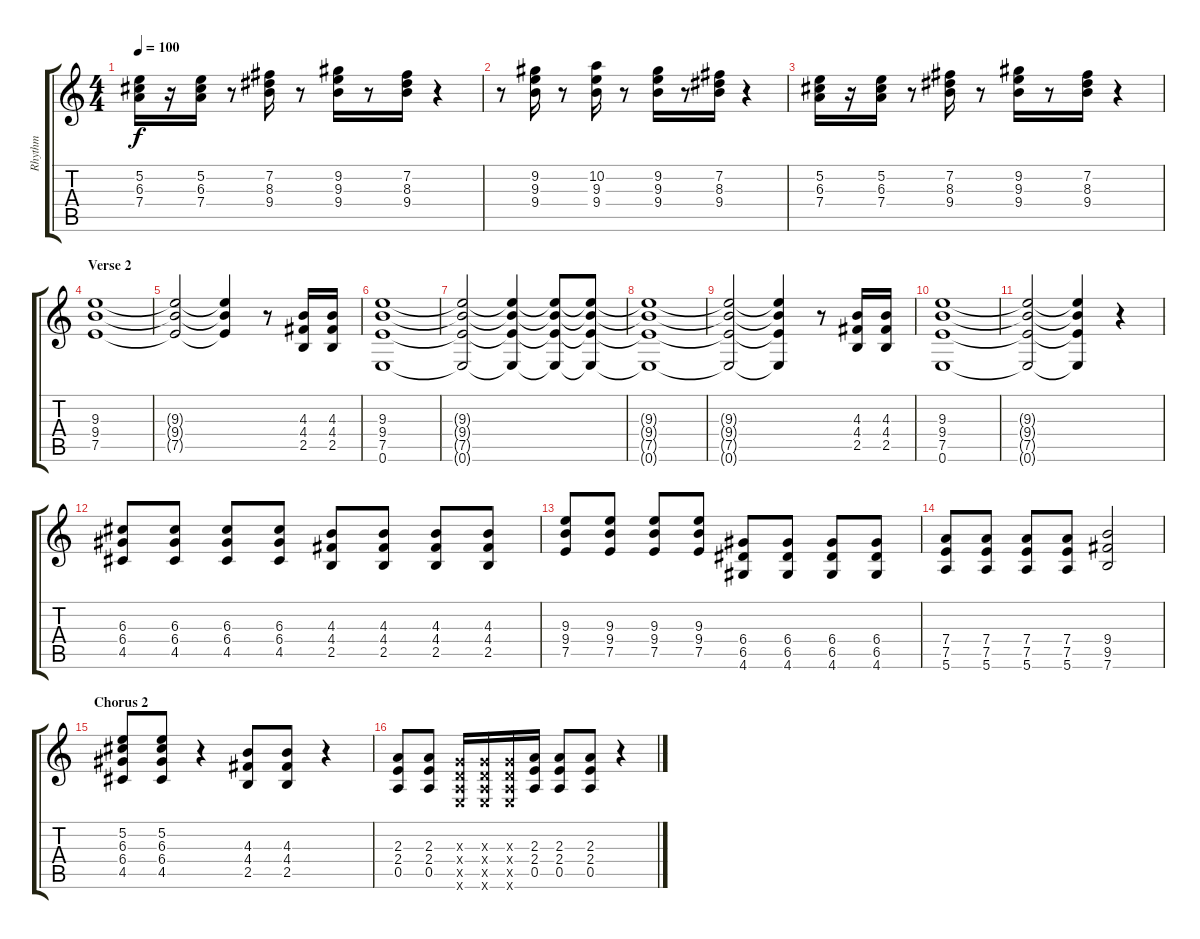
\track ("Rhythm" "Rhythm") {instrument distortionguitar}
\staff {score tabs}
\tuning (E4 B3 G3 D3 A2 E2) {hide}
\ts (4 4)
\tempo 100
\clef g2
\ks c
(5.2 6.3 7.4).16{dy f} r.16 (5.2 6.3 7.4).16 r.8 (7.2 8.3 9.4).16 r.8 (9.2 9.3 9.4).16 r.8 (7.2 8.3 9.4).16 r.4 |
r.8 (9.2 9.3 9.4).16 r.8 (10.2 9.3 9.4).16 r.8 (9.2 9.3 9.4).16 r.8 (7.2 8.3 9.4).16 r.4 |
(5.2 6.3 7.4).16 r.16 (5.2 6.3 7.4).16 r.8 (7.2 8.3 9.4).16 r.8 (9.2 9.3 9.4).16 r.8 (7.2 8.3 9.4).16 r.4 |
\section ("" "Verse 2")
(9.3 9.4 7.5).1{volume 7} |
(9.3{t} 9.4{t} 7.5{t}).2 (9.3{t} 9.4{t} 7.5{t}).4 r.8 (4.3 4.4 2.5).16{volume 14} (4.3 4.4 2.5).16 |
(9.3 9.4 7.5 0.6).1{volume 4} |
(9.3{t} 9.4{t} 7.5{t} 0.6{t}).2 (9.3{t} 9.4{t} 7.5{t} 0.6{t}).4 (9.3{t} 9.4{t} 7.5{t} 0.6{t}).8 (9.3{t} 9.4{t} 7.5{t} 0.6{t}).8 |
(9.3{t} 9.4{t} 7.5{t} 0.6{t}).1 |
(9.3{t} 9.4{t} 7.5{t} 0.6{t}).2 (9.3{t} 9.4{t} 7.5{t} 0.6{t}).4 r.8 (4.3 4.4 2.5).16{volume 14} (4.3 4.4 2.5).16 |
(9.3 9.4 7.5 0.6).1{volume 7} |
(9.3{t} 9.4{t} 7.5{t} 0.6{t}).2 (9.3{t} 9.4{t} 7.5{t} 0.6{t}).4 r.4{volume 14} |
(6.3 6.4 4.5).8 (6.3 6.4 4.5).8 (6.3 6.4 4.5).8 (6.3 6.4 4.5).8 (4.3 4.4 2.5).8 (4.3 4.4 2.5).8 (4.3 4.4 2.5).8 (4.3 4.4 2.5).8 |
(9.3 9.4 7.5).8 (9.3 9.4 7.5).8 (9.3 9.4 7.5).8 (9.3 9.4 7.5).8 (6.4 6.5 4.6).8 (6.4 6.5 4.6).8 (6.4 6.5 4.6).8 (6.4 6.5 4.6).8 |
(7.4 7.5 5.6).8 (7.4 7.5 5.6).8 (7.4 7.5 5.6).8 (7.4 7.5 5.6).8 (9.4 9.5 7.6).2 |
\section ("" "Chorus 2")
(5.2 6.3 6.4 4.5).8 (5.2 6.3 6.4 4.5).8 r.4 (4.3 4.4 2.5).8 (4.3 4.4 2.5).8 r.4 |
(2.3 2.4 0.5).8 (2.3 2.4 0.5).8 (0.3{x} 0.4{x} 0.5{x} 0.6{x}).16 (0.3{x} 0.4{x} 0.5{x} 0.6{x}).16 (0.3{x} 0.4{x} 0.5{x} 0.6{x}).16 (2.3 2.4 0.5).16 (2.3 2.4 0.5).8 (2.3 2.4 0.5).8 r.4
